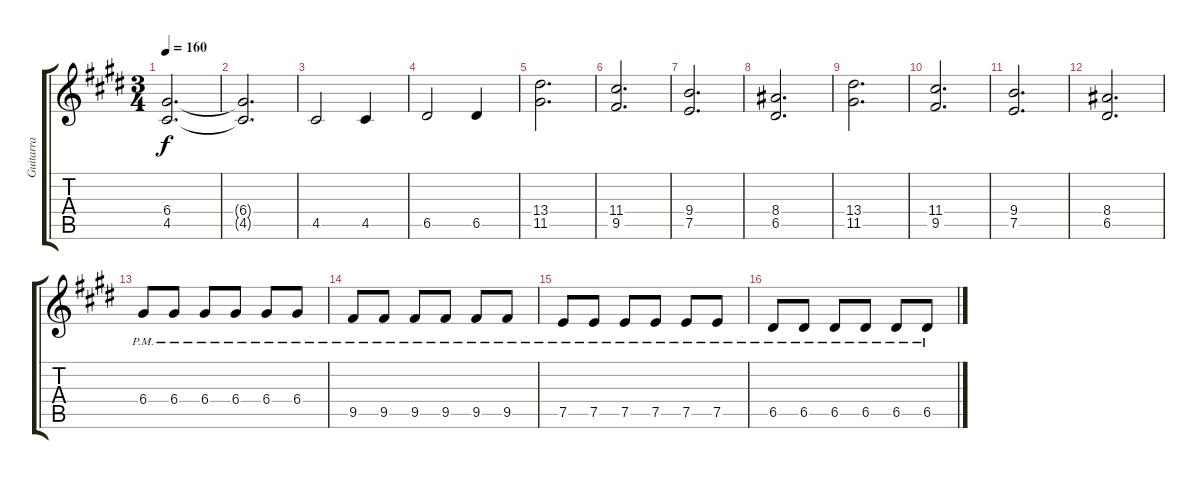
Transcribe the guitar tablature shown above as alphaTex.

\track ("Guitarra" "Guitarra") {instrument distortionguitar}
\staff {score tabs}
\tuning (E4 B3 G3 D3 A2 E2) {hide}
\ts (3 4)
\tempo 160
\clef g2
\ks c#minor
(6.4 4.5).2{d dy f} |
(6.4{t} 4.5{t}).2{d} |
4.5.2 4.5.4 |
6.5.2 6.5.4 |
(13.4 11.5).2{d} |
(11.4 9.5).2{d} |
(9.4 7.5).2{d} |
(8.4 6.5).2{d} |
(13.4 11.5).2{d} |
(11.4 9.5).2{d} |
(9.4 7.5).2{d} |
(8.4 6.5).2{d} |
6.4{pm}.8 6.4{pm}.8 6.4{pm}.8 6.4{pm}.8 6.4{pm}.8 6.4{pm}.8 |
9.5{pm}.8 9.5{pm}.8 9.5{pm}.8 9.5{pm}.8 9.5{pm}.8 9.5{pm}.8 |
7.5{pm}.8 7.5{pm}.8 7.5{pm}.8 7.5{pm}.8 7.5{pm}.8 7.5{pm}.8 |
6.5{pm}.8 6.5{pm}.8 6.5{pm}.8 6.5{pm}.8 6.5{pm}.8 6.5{pm}.8
